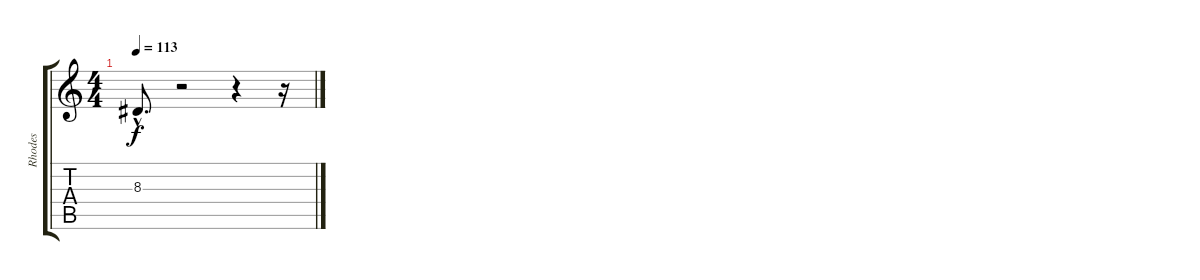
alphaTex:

\track ("Rhodes  " "Rhodes  ") {instrument electricpiano1}
\staff {score tabs}
\tuning (E4 B3 G3 D3 A2 E2) {hide}
\ts (4 4)
\tempo 113
\clef g2
\ks c
8.3{hac t}.8{d dy f} r.2 r.4 r.16
